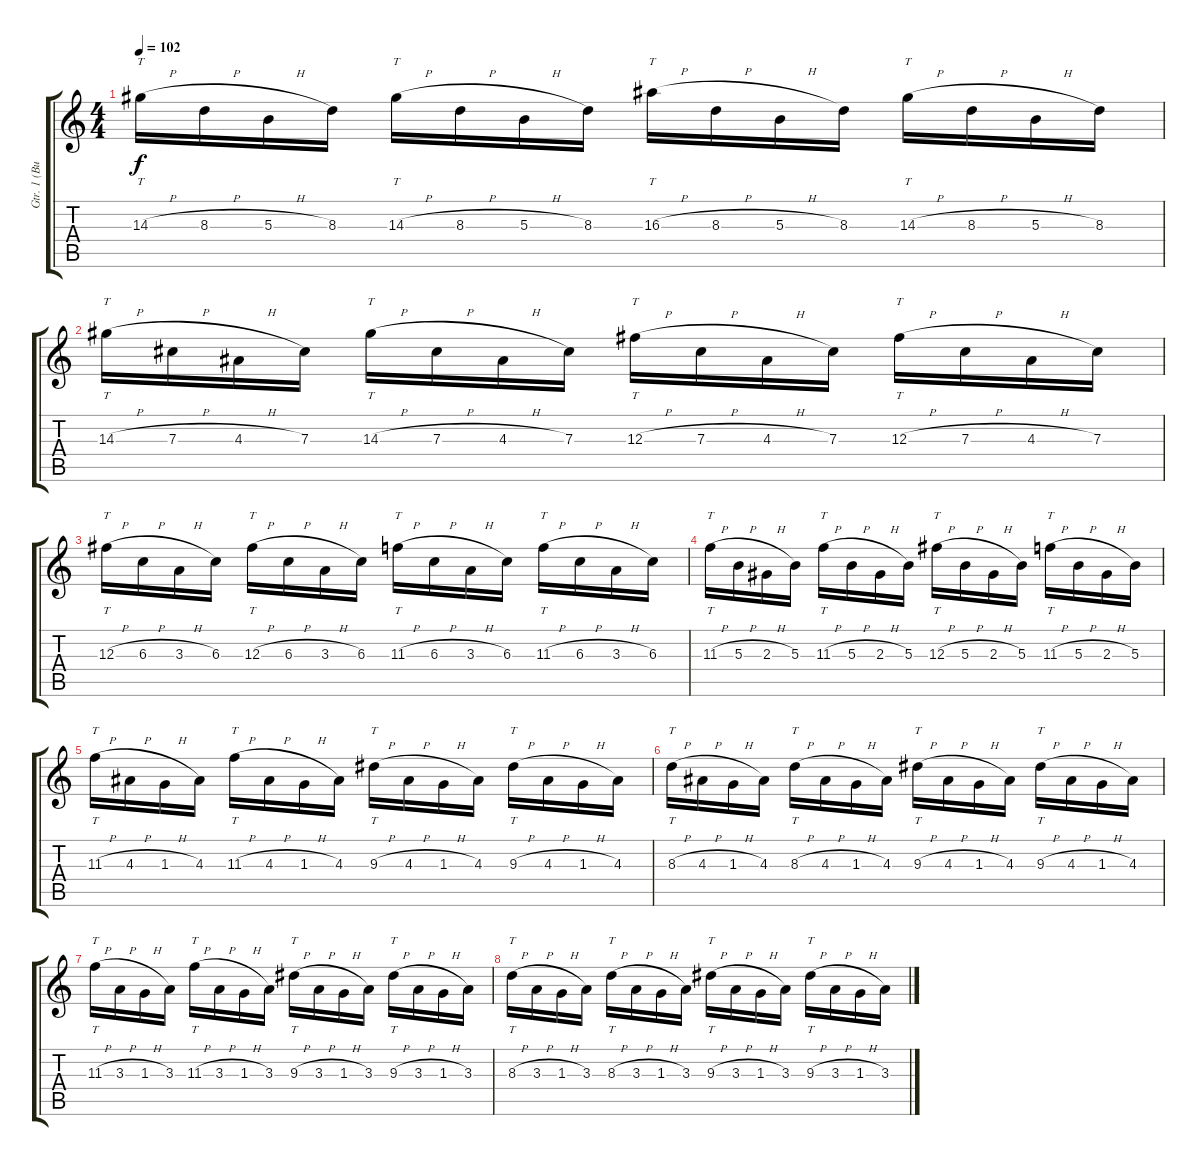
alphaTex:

\track ("Gtr. 1 (Bumblebee)" "Gtr. 1 (Bu") {instrument distortionguitar}
\staff {score tabs}
\tuning (Eb4 Bb3 Gb3 Db3 Ab2 Eb2) {hide}
\ts (4 4)
\tempo 102
\clef g2
\ks c
14.3{h}.16{tt dy f} 8.3{h}.16 5.3{h}.16 8.3.16 14.3{h}.16{tt} 8.3{h}.16 5.3{h}.16 8.3.16 16.3{h}.16{tt} 8.3{h}.16 5.3{h}.16 8.3.16 14.3{h}.16{tt} 8.3{h}.16 5.3{h}.16 8.3.16 |
14.3{h}.16{tt} 7.3{h}.16 4.3{h}.16 7.3.16 14.3{h}.16{tt} 7.3{h}.16 4.3{h}.16 7.3.16 12.3{h}.16{tt} 7.3{h}.16 4.3{h}.16 7.3.16 12.3{h}.16{tt} 7.3{h}.16 4.3{h}.16 7.3.16 |
12.3{h}.16{tt} 6.3{h}.16 3.3{h}.16 6.3.16 12.3{h}.16{tt} 6.3{h}.16 3.3{h}.16 6.3.16 11.3{h}.16{tt} 6.3{h}.16 3.3{h}.16 6.3.16 11.3{h}.16{tt} 6.3{h}.16 3.3{h}.16 6.3.16 |
11.3{h}.16{tt} 5.3{h}.16 2.3{h}.16 5.3.16 11.3{h}.16{tt} 5.3{h}.16 2.3{h}.16 5.3.16 12.3{h}.16{tt} 5.3{h}.16 2.3{h}.16 5.3.16 11.3{h}.16{tt} 5.3{h}.16 2.3{h}.16 5.3.16 |
11.3{h}.16{tt} 4.3{h}.16 1.3{h}.16 4.3.16 11.3{h}.16{tt} 4.3{h}.16 1.3{h}.16 4.3.16 9.3{h}.16{tt} 4.3{h}.16 1.3{h}.16 4.3.16 9.3{h}.16{tt} 4.3{h}.16 1.3{h}.16 4.3.16 |
8.3{h}.16{tt} 4.3{h}.16 1.3{h}.16 4.3.16 8.3{h}.16{tt} 4.3{h}.16 1.3{h}.16 4.3.16 9.3{h}.16{tt} 4.3{h}.16 1.3{h}.16 4.3.16 9.3{h}.16{tt} 4.3{h}.16 1.3{h}.16 4.3.16 |
11.3{h}.16{tt} 3.3{h}.16 1.3{h}.16 3.3.16 11.3{h}.16{tt} 3.3{h}.16 1.3{h}.16 3.3.16 9.3{h}.16{tt} 3.3{h}.16 1.3{h}.16 3.3.16 9.3{h}.16{tt} 3.3{h}.16 1.3{h}.16 3.3.16 |
8.3{h}.16{tt} 3.3{h}.16 1.3{h}.16 3.3.16 8.3{h}.16{tt} 3.3{h}.16 1.3{h}.16 3.3.16 9.3{h}.16{tt} 3.3{h}.16 1.3{h}.16 3.3.16 9.3{h}.16{tt} 3.3{h}.16 1.3{h}.16 3.3.16
